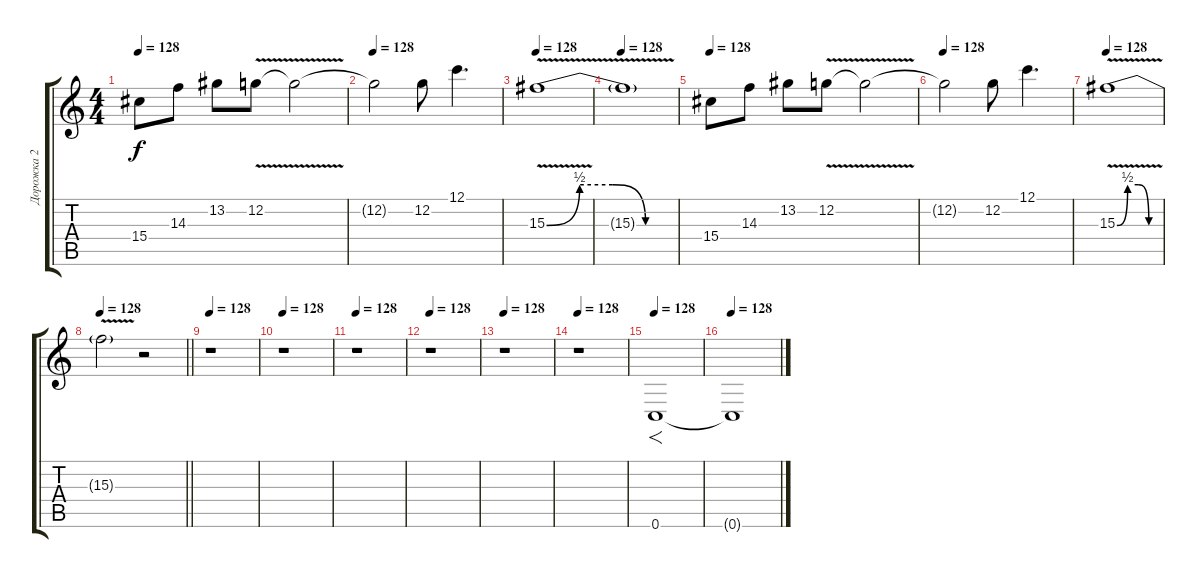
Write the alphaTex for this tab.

\track ("Дорожка 2" "Дорожка 2") {instrument distortionguitar}
\staff {score tabs}
\tuning (C4 G3 Eb3 Bb2 F2 C2) {hide}
\ts (4 4)
\tempo 128
\clef g2
\ks c
15.4.8{dy f} 14.3.8 13.2.8 12.2{v}.8 12.2{t}.2 |
\tempo 128
12.2{t}.2 12.2.8 12.1.4{d} |
\tempo 128
15.3{be (custom 0 0 15 2 30 2 45 0 60 0) v}.1 |
\tempo 128
15.3{t}.1 |
\tempo 128
15.4.8 14.3.8 13.2.8 12.2{v}.8 12.2{t}.2 |
\tempo 128
12.2{t}.2 12.2.8 12.1.4{d} |
\tempo 128
15.3{be (custom 0 0 15 2 30 2 45 0 60 0) v}.1 |
\tempo 128
\barLineRight lightlight
15.3{t}.2 r.2 |
\tempo 128
r.1 |
\tempo 128
r.1 |
\tempo 128
r.1 |
\tempo 128
r.1 |
\tempo 128
r.1 |
\tempo 128
r.1 |
\tempo 128
0.6.1{f} |
\tempo 128
0.6{t}.1
